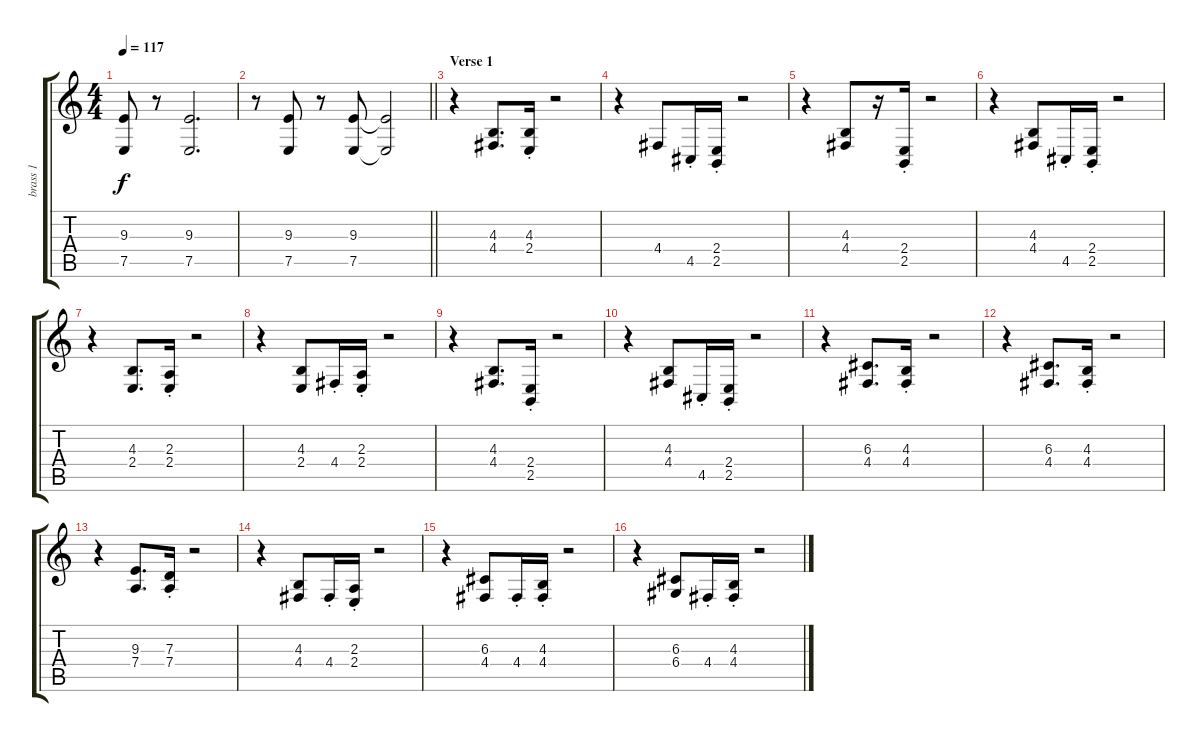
\track ("brass 1" "brass 1") {instrument brasssection}
\staff {score tabs}
\tuning (E4 B3 G3 D3 A2 E2) {hide}
\ts (4 4)
\tempo 117
\clef g2
\ks c
(9.3{t} 7.5{t}).8{dy f} r.8 (9.3 7.5).2{d} |
\barLineRight lightlight
r.8 (9.3 7.5).8 r.8 (9.3 7.5).8 (9.3{t} 7.5{t}).2 |
\section ("" "Verse 1")
r.4{instrument clavinet} (4.3 4.4).8{d} (4.3{st} 2.4{st}).16 r.2 |
r.4 4.4.8 4.5{st}.16 (2.4{st} 2.5{st}).16 r.2 |
r.4 (4.3 4.4).8 r.16 (2.4{st} 2.5{st}).16 r.2 |
r.4 (4.3 4.4).8 4.5{st}.16 (2.4{st} 2.5{st}).16 r.2 |
r.4 (4.3 2.4).8{d} (2.3{st} 2.4{st}).16 r.2 |
r.4 (4.3 2.4).8 4.4{st}.16 (2.3{st} 2.4{st}).16 r.2 |
r.4 (4.3 4.4).8{d} (2.4{st} 2.5{st}).16 r.2 |
r.4 (4.3 4.4).8 4.5{st}.16 (2.4{st} 2.5{st}).16 r.2 |
r.4 (6.3 4.4).8{d} (4.3{st} 4.4{st}).16 r.2 |
r.4 (6.3 4.4).8{d} (4.3{st} 4.4{st}).16 r.2 |
r.4 (9.3 7.4).8{d} (7.3{st} 7.4{st}).16 r.2 |
r.4 (4.3 4.4).8 4.4{st}.16 (2.3{st} 2.4{st}).16 r.2 |
r.4 (6.3 4.4).8 4.4{st}.16 (4.3{st} 4.4{st}).16 r.2 |
r.4 (6.3 6.4).8 4.4{st}.16 (4.3{st} 4.4{st}).16 r.2
